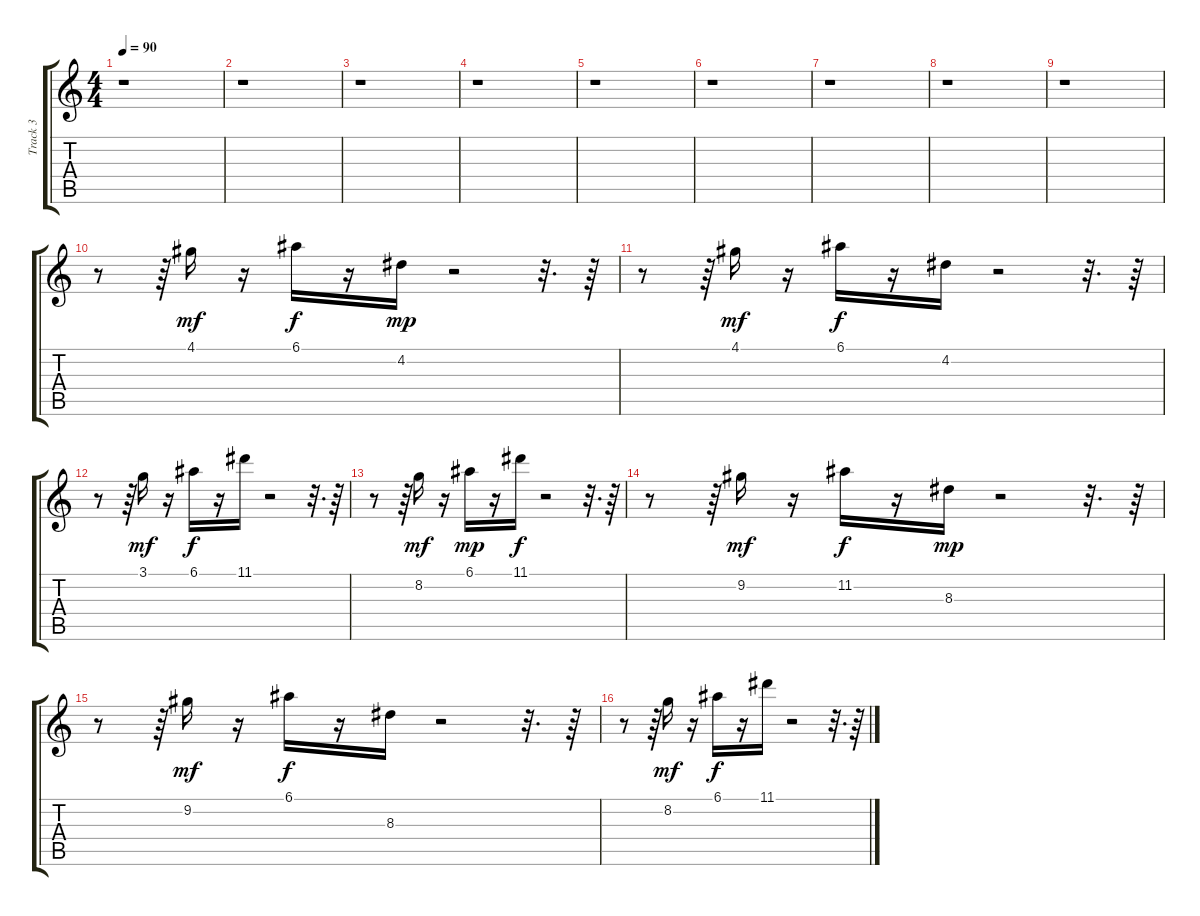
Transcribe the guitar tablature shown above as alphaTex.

\track ("Track 3" "Track 3") {instrument acousticguitarsteel}
\staff {score tabs}
\tuning (E4 B3 G3 D3 A2 E2) {hide}
\ts (4 4)
\tempo 90
\clef g2
\ks c
r.1{dy f} |
r.1 |
r.1 |
r.1 |
r.1 |
r.1 |
r.1 |
r.1 |
r.1 |
r.8 r.64 4.1.16{dy mf} r.16 6.1.16{dy f} r.16 4.2.16{dy mp} r.2 r.32{d} r.64 |
r.8 r.64 4.1.16{dy mf} r.16 6.1.16{dy f} r.16 4.2.16 r.2 r.32{d} r.64 |
r.8 r.64 3.1.16{dy mf} r.16 6.1.16{dy f} r.16 11.1.16 r.2 r.32{d} r.64 |
r.8 r.64 8.2.16{dy mf} r.16 6.1.16{dy mp} r.16 11.1.16{dy f} r.2 r.32{d} r.64 |
r.8 r.64 9.2.16{dy mf} r.16 11.2.16{dy f} r.16 8.3.16{dy mp} r.2 r.32{d} r.64 |
r.8 r.64 9.2.16{dy mf} r.16 6.1.16{dy f} r.16 8.3.16 r.2 r.32{d} r.64 |
r.8 r.64 8.2.16{dy mf} r.16 6.1.16{dy f} r.16 11.1.16 r.2 r.32{d} r.64
